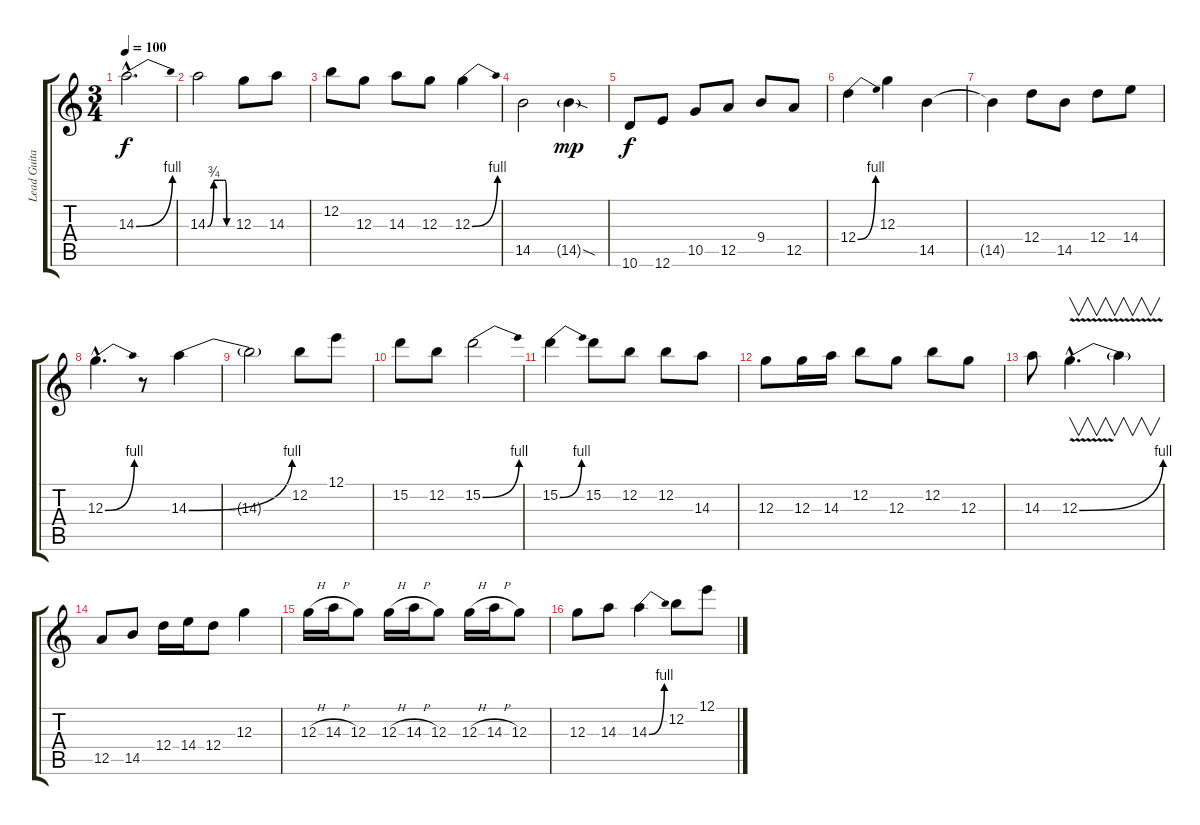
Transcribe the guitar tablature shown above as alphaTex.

\track ("Lead Guitar (Martin Barre)" "Lead Guita") {instrument overdrivenguitar}
\staff {score tabs}
\tuning (E4 B3 G3 D3 A2 E2) {hide}
\ts (3 4)
\tempo 100
\clef g2
\ks c
14.3{be (bend 0 0 60 4) hac}.2{d dy f} |
14.3{be (custom 0 0 15 3 30 3 36 3 39 3 43 3 47 0 50 0 60 0)}.2 12.3.8 14.3.8 |
12.2.8 12.3.8 14.3.8 12.3.8 12.3{be (bend 0 0 60 4)}.4 |
14.5.2 14.5{sod g}.4{dy mp} |
10.6.8{dy f} 12.6.8 10.5.8 12.5.8 9.4.8 12.5.8 |
12.4{be (bend 0 0 60 4)}.4 12.3.4 14.5.4 |
14.5{t}.4 12.4.8 14.5.8 12.4.8 14.4.8 |
12.3{be (bend 0 0 60 4) hac}.4{d} r.8 14.3{be (bend 0 0 60 4)}.4 |
14.3{t}.2 12.2.8 12.1.8 |
15.2.8 12.2.8 15.2{be (bend 0 0 60 4)}.2 |
15.2{be (bend 0 0 60 4)}.4 15.2.8 12.2.8 12.2.8 14.3.8 |
12.3.8 12.3.16 14.3.16 12.2.8 12.3.8 12.2.8 12.3.8 |
14.3.8 12.3{be (bend 0 0 60 4) v hac}.4{v d} 12.3{t}.4{v} |
12.5.8 14.5.8 12.4.16 14.4.16 12.4.8 12.3.4 |
12.3{h}.16 14.3{h}.16 12.3.8 12.3{h}.16 14.3{h}.16 12.3.8 12.3{h}.16 14.3{h}.16 12.3.8 |
12.3.8 14.3.8 14.3{be (bend 0 0 60 4)}.4 12.2.8 12.1.8
